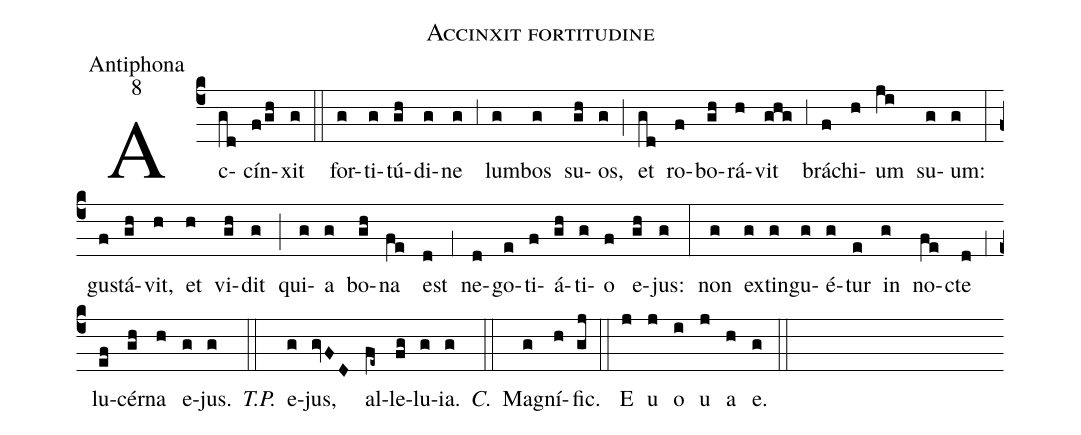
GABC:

name:Accinxit fortitudine;
office-part:Antiphona;
mode:8;
%%
(c4)
Ac(gd)cín(f/gh)xit(g) (::) for(g)ti(g)tú(gh)di(g)ne(g) (,3) lum(g)bos(g) su(gh)os,(g) (;) et(gd) ro(f)bo(gh)rá(h)vit(ghg) (,3) brá(f)chi(h)um(ji) su(g)um:(g) (:) gu(f)stá(gh)vit,(h) et(h) vi(gh)dit(g) (;) qui(g)a(g) bo(gh)na(fe) est(d) (,1) ne(d)go(e)ti(f)á-(gh)ti(g)o(f) e-(gh)jus:(g) (:) non(g) ex(g)tin(g)gu(g)é(g)tur(e) in(g) no(fe)cte(d) (,1) lu(ef)cér(gh)na(h) e-(g)jus.(g) <i>T.P.</i>(::) e-(g)jus,(gvFD) al(fe~)le(fg)lu(g)ia.(g) <i>C.</i>(::) Ma(g)gní(h)fic.(gj) (::) E(j) u(j) o(i) u(j) a(h) e.(g) (::)
